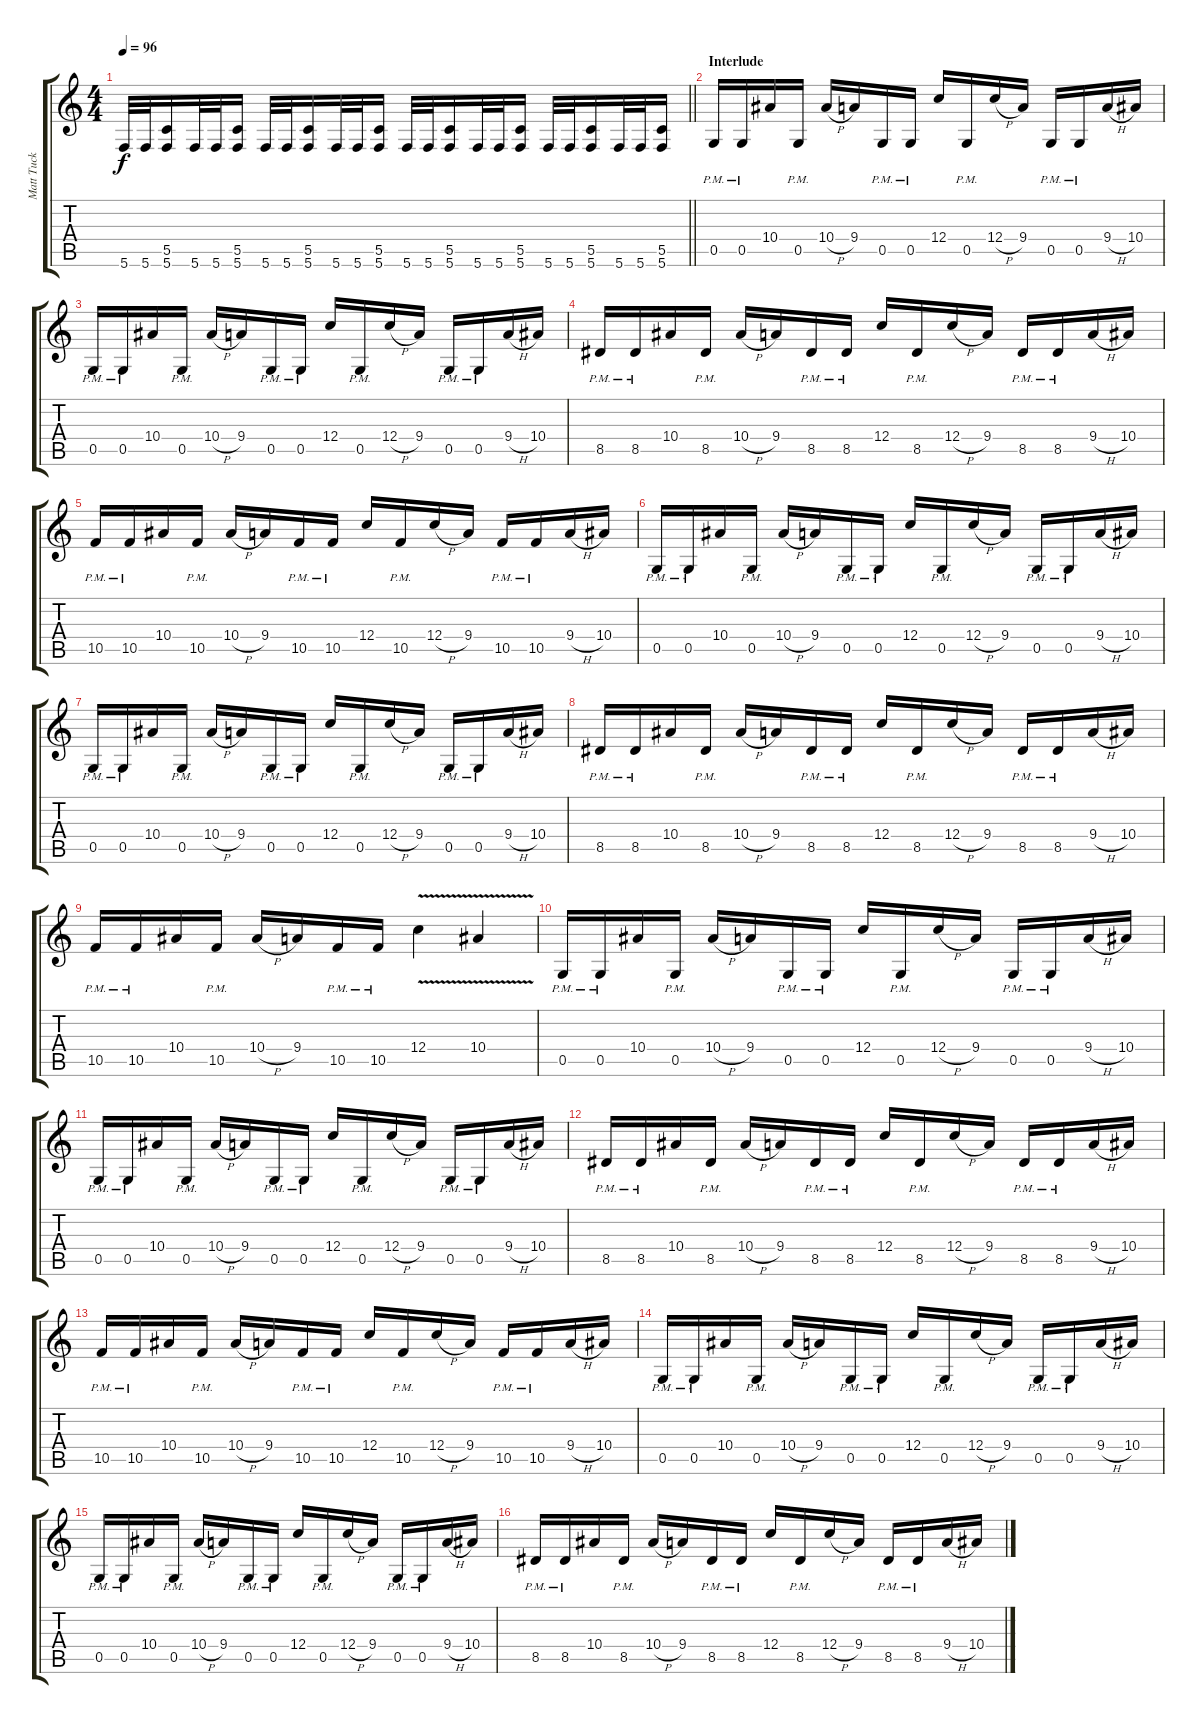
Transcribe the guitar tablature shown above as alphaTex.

\track ("Matt Tuck (Guitar 1)" "Matt Tuck ") {instrument distortionguitar}
\staff {score tabs}
\tuning (D4 A3 F3 C3 G2 C2) {hide}
\ts (4 4)
\tempo 96
\clef g2
\barLineRight lightlight
\ks c
5.6.32{dy f} 5.6.32 (5.5 5.6).16 5.6.32 5.6.32 (5.5 5.6).16 5.6.32 5.6.32 (5.5 5.6).16 5.6.32 5.6.32 (5.5 5.6).16 5.6.32 5.6.32 (5.5 5.6).16 5.6.32 5.6.32 (5.5 5.6).16 5.6.32 5.6.32 (5.5 5.6).16 5.6.32 5.6.32 (5.5 5.6).16 |
\section ("" "Interlude")
0.5{pm}.16 0.5{pm}.16 10.4.16 0.5{pm}.16 10.4{h}.16 9.4.16 0.5{pm}.16 0.5{pm}.16 12.4.16 0.5{pm}.16 12.4{h}.16 9.4.16 0.5{pm}.16 0.5{pm}.16 9.4{h}.16 10.4.16 |
0.5{pm}.16 0.5{pm}.16 10.4.16 0.5{pm}.16 10.4{h}.16 9.4.16 0.5{pm}.16 0.5{pm}.16 12.4.16 0.5{pm}.16 12.4{h}.16 9.4.16 0.5{pm}.16 0.5{pm}.16 9.4{h}.16 10.4.16 |
8.5{pm}.16 8.5{pm}.16 10.4.16 8.5{pm}.16 10.4{h}.16 9.4.16 8.5{pm}.16 8.5{pm}.16 12.4.16 8.5{pm}.16 12.4{h}.16 9.4.16 8.5{pm}.16 8.5{pm}.16 9.4{h}.16 10.4.16 |
10.5{pm}.16 10.5{pm}.16 10.4.16 10.5{pm}.16 10.4{h}.16 9.4.16 10.5{pm}.16 10.5{pm}.16 12.4.16 10.5{pm}.16 12.4{h}.16 9.4.16 10.5{pm}.16 10.5{pm}.16 9.4{h}.16 10.4.16 |
0.5{pm}.16 0.5{pm}.16 10.4.16 0.5{pm}.16 10.4{h}.16 9.4.16 0.5{pm}.16 0.5{pm}.16 12.4.16 0.5{pm}.16 12.4{h}.16 9.4.16 0.5{pm}.16 0.5{pm}.16 9.4{h}.16 10.4.16 |
0.5{pm}.16 0.5{pm}.16 10.4.16 0.5{pm}.16 10.4{h}.16 9.4.16 0.5{pm}.16 0.5{pm}.16 12.4.16 0.5{pm}.16 12.4{h}.16 9.4.16 0.5{pm}.16 0.5{pm}.16 9.4{h}.16 10.4.16 |
8.5{pm}.16 8.5{pm}.16 10.4.16 8.5{pm}.16 10.4{h}.16 9.4.16 8.5{pm}.16 8.5{pm}.16 12.4.16 8.5{pm}.16 12.4{h}.16 9.4.16 8.5{pm}.16 8.5{pm}.16 9.4{h}.16 10.4.16 |
10.5{pm}.16 10.5{pm}.16 10.4.16 10.5{pm}.16 10.4{h}.16 9.4.16 10.5{pm}.16 10.5{pm}.16 12.4{v}.4 10.4{v}.4 |
0.5{pm}.16 0.5{pm}.16 10.4.16 0.5{pm}.16 10.4{h}.16 9.4.16 0.5{pm}.16 0.5{pm}.16 12.4.16 0.5{pm}.16 12.4{h}.16 9.4.16 0.5{pm}.16 0.5{pm}.16 9.4{h}.16 10.4.16 |
0.5{pm}.16 0.5{pm}.16 10.4.16 0.5{pm}.16 10.4{h}.16 9.4.16 0.5{pm}.16 0.5{pm}.16 12.4.16 0.5{pm}.16 12.4{h}.16 9.4.16 0.5{pm}.16 0.5{pm}.16 9.4{h}.16 10.4.16 |
8.5{pm}.16 8.5{pm}.16 10.4.16 8.5{pm}.16 10.4{h}.16 9.4.16 8.5{pm}.16 8.5{pm}.16 12.4.16 8.5{pm}.16 12.4{h}.16 9.4.16 8.5{pm}.16 8.5{pm}.16 9.4{h}.16 10.4.16 |
10.5{pm}.16 10.5{pm}.16 10.4.16 10.5{pm}.16 10.4{h}.16 9.4.16 10.5{pm}.16 10.5{pm}.16 12.4.16 10.5{pm}.16 12.4{h}.16 9.4.16 10.5{pm}.16 10.5{pm}.16 9.4{h}.16 10.4.16 |
0.5{pm}.16 0.5{pm}.16 10.4.16 0.5{pm}.16 10.4{h}.16 9.4.16 0.5{pm}.16 0.5{pm}.16 12.4.16 0.5{pm}.16 12.4{h}.16 9.4.16 0.5{pm}.16 0.5{pm}.16 9.4{h}.16 10.4.16 |
0.5{pm}.16 0.5{pm}.16 10.4.16 0.5{pm}.16 10.4{h}.16 9.4.16 0.5{pm}.16 0.5{pm}.16 12.4.16 0.5{pm}.16 12.4{h}.16 9.4.16 0.5{pm}.16 0.5{pm}.16 9.4{h}.16 10.4.16 |
8.5{pm}.16 8.5{pm}.16 10.4.16 8.5{pm}.16 10.4{h}.16 9.4.16 8.5{pm}.16 8.5{pm}.16 12.4.16 8.5{pm}.16 12.4{h}.16 9.4.16 8.5{pm}.16 8.5{pm}.16 9.4{h}.16 10.4.16
